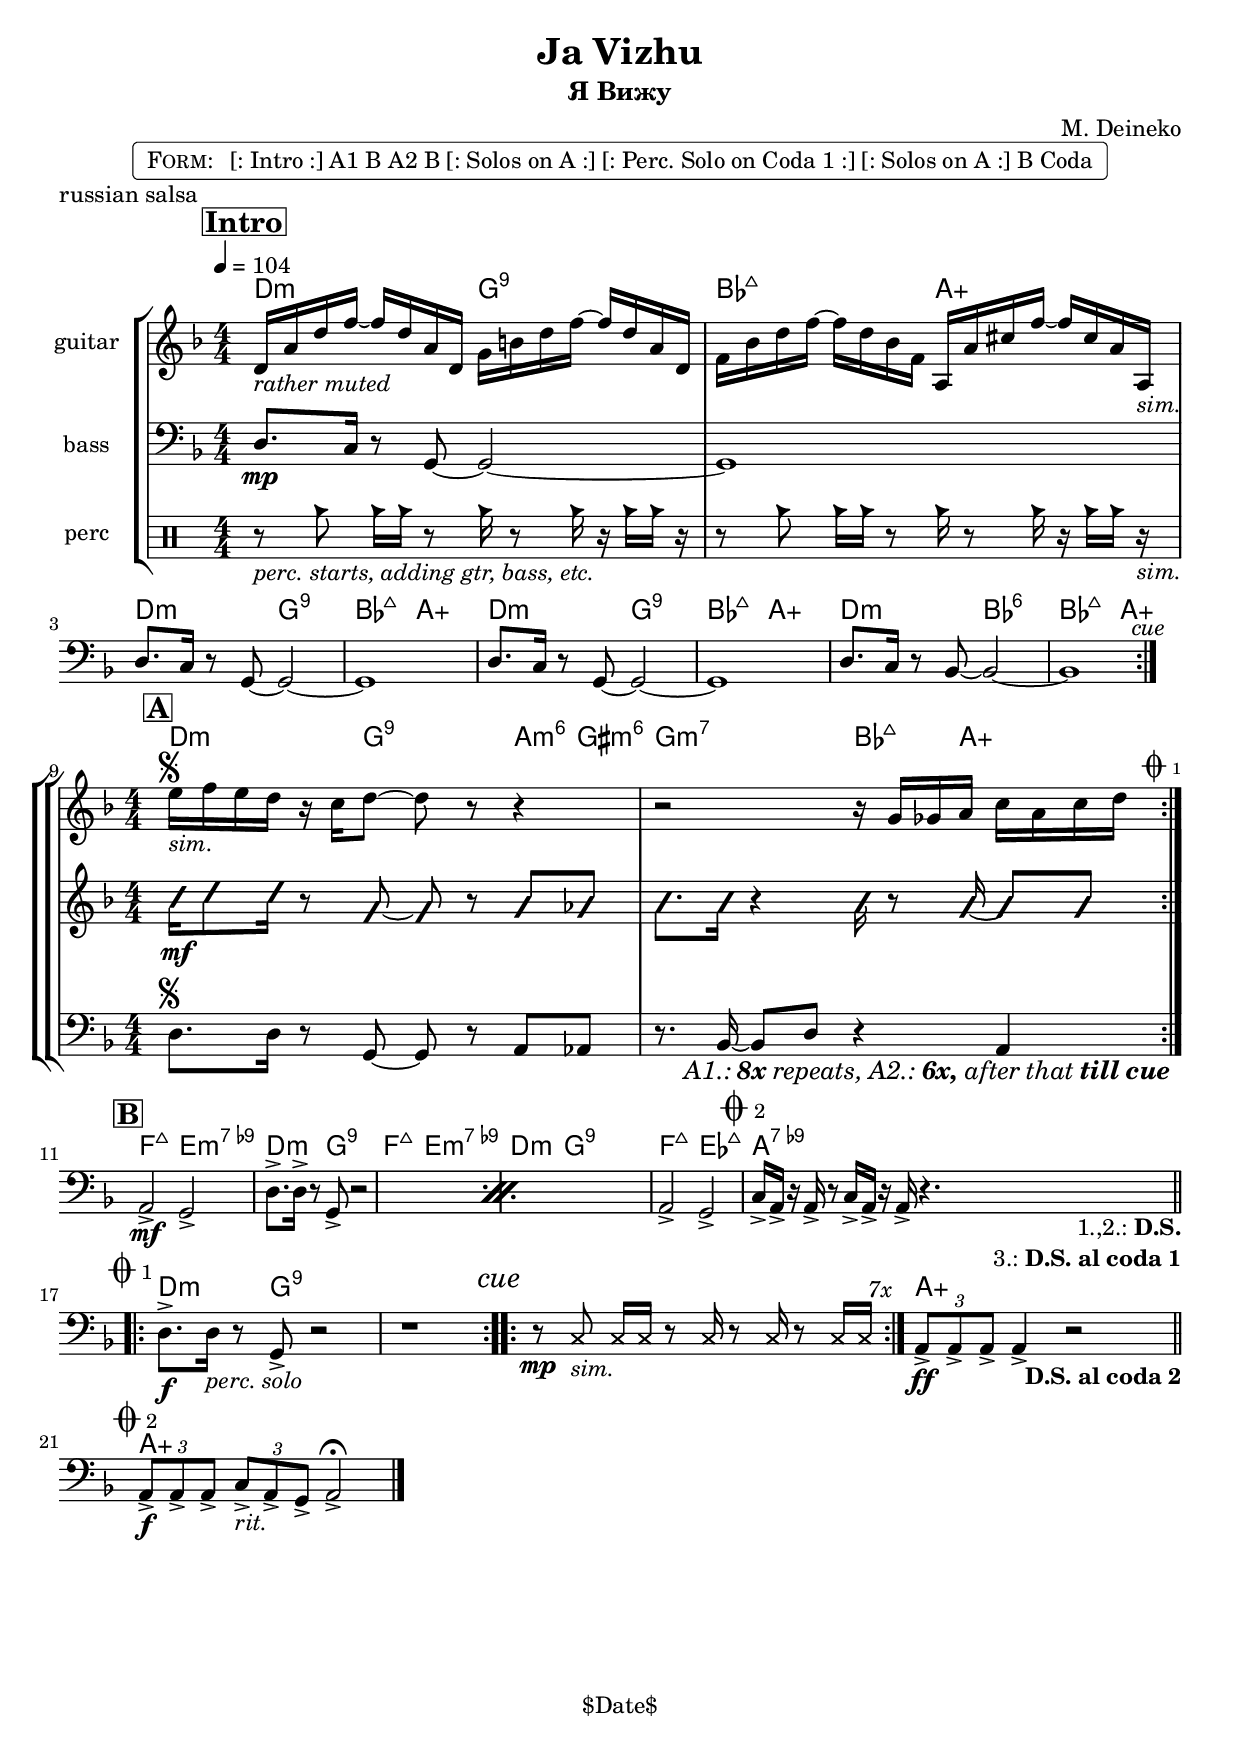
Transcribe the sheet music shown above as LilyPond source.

\version "2.13.46"

%
% $File$
% $Date$
% $Revision$
% $Author$
%

\header {
  title = "Ja Vizhu"
  subtitle = "Я Вижу"
  subsubtitle = ""

  composer = "M. Deineko"
  poet = ""
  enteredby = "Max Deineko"

  %meter = "104 bpm"
  piece = "russian salsa"
  version = "$Revision$"

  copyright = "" % "Transcribed and/or arranged by MaX"
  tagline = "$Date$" % ""
}

harmIn = \chords {
  \set Score.skipBars = ##t
  \set Score.markFormatter = #format-mark-box-letters

  \mark \markup \bold \box "Intro"

  \repeat volta 2 {
    d2:m g:9 | bes:maj a:aug |
    d2:m g:9 | bes:maj a:aug |
    d2:m g:9 | bes:maj a:aug |
    d2:m bes:6 | bes:maj a:aug |
  }

  \break
}

harmRiff = \chords {
  \set Score.skipBars = ##t
  \set Score.markFormatter = #format-mark-box-letters
  \override Staff.TimeSignature #'style = #'()

  \mark \markup \bold \box "A"

  \repeat volta 2 {
      d4:m s8 g8:9 s4 a8:m6 gis:m6 |
      g2:m7 bes8.:maj a16:aug s4 |
  }

  \break

  \mark \markup \bold \box "B"

  \repeat unfold 2 { f2:maj e:m9- d4.:m g8:9 s2 }
  f2:maj es:maj
  \mark \markup { \musicglyph #"scripts.coda"\sub{2} }
  a1:7.9-

  \bar "||:"
  \break

  \mark \markup { \musicglyph #"scripts.coda"\sub{1} }

  \repeat volta 2 { d4.:m g8:9 s2 | s1 \mark \markup \italic{cue} }
  \repeat volta 7 { s1 } a1:aug

  \bar "||"
  \break

  \mark \markup { \musicglyph #"scripts.coda"\sub{2} }
  a1:aug
  \bar "|."
}

melIn = \relative c'' {
  \set Staff.instrumentName = "guitar"
  \set Score.skipBars = ##t
  \set Score.markFormatter = #format-mark-box-letters
  \override Staff.TimeSignature #'style = #'()

  \key d \minor
  \time 4/4
  \clef treble
  \tempo 4 = 104

  d,16_\markup{\italic{rather muted}} a' d f ~ f d a d,
  g b d f ~ f d a d,
  f bes d f ~ f d bes f
  a, a' cis f ~ f cis a a,_\markup{\italic{sim.}} |
}

melRiff = \relative c'' {
  \set Staff.instrumentName = "lead"
  \set Score.skipBars = ##t
  \set Score.markFormatter = #format-mark-box-letters
  \override Staff.TimeSignature #'style = #'()

  \key d \minor
  \clef treble

  \repeat volta 4 {
    e16_\markup{\italic{sim.}}
    ^\markup{\musicglyph #"scripts.segno"}
    f e d r c d8 ~ d8 r r4 |
    r2 r16 g, ges a c a c d
    ^\markup{\hspace #4.0 \large \bold \musicglyph #"scripts.coda"\sub{1} }
    |
  }
}

bassIn = \relative c {
  \set Staff.instrumentName = "bass"
  \set Score.skipBars = ##t
  \set Score.markFormatter = #format-mark-box-letters
  \override Staff.TimeSignature #'style = #'()

  \key d \minor
  \clef bass

  \repeat volta 2 {
    d8.\mp c16 r8 g ~ g2 ~ | g1 |
    d'8. c16 r8 g ~ g2 ~ | g1 |
    d'8. c16 r8 g ~ g2 ~ | g1 |
    d'8. c16 r8 bes ~ bes2 ~ | bes1^\markup{\hspace #7.0 \italic cue} |
  }
}

bassRiff = \relative c {
  \set Staff.instrumentName = "bass"
  \set Score.skipBars = ##t
  \set Score.markFormatter = #format-mark-box-letters
  \override Staff.TimeSignature #'style = #'()

  \key d \minor
  \clef bass

  \repeat volta 2 {
    d8.
    ^\markup{\musicglyph #"scripts.segno"}
    d16 r8 g, ~ g8 r a as |
    r8. bes16 ~ bes8 d r4 a
    _\markup{ \hspace #-30.0 \large \italic { A1.: \bold 8x repeats, A2.: \bold 6x, after that \bold {till cue} } }
    |
  }

  \repeat percent 2 {
    a2->\mf g2-> | d'8.-> d16-> r8 g,-> r2 |
  }
  a2-> g2-> | c16-> a-> r a-> r8 c16-> a-> r a-> r4._\markup{ \hspace #7.0 \right-column { \line { 1.,2.: \bold D.S. } \line { 3.: \bold { D.S. al coda 1 } } } } |

  \repeat volta 2 {
    d8.->  \f d16_\markup{\italic{perc. solo}}
    r8 g,-> r2 | r1
  }
  \override NoteHead #'style = #'cross
  \repeat volta 7 {
    r8\mp c_\markup{\italic{sim.}} c16 c r8 c16 r8 c16 r8 c16 c ^\markup {\hspace #1.0 \italic{7x} } |
  }
  \override NoteHead #'style = #'default
  \times 2/3 { a8\ff-> a-> a-> } a4-> r2
  _\markup \bold { \hspace #-4.0 D.S. al coda 2 }
  |

  \times 2/3 { a8\f-> a-> a-> } \times 2/3 { c8->_\markup{\italic{rit.}} a-> g-> } a2->\fermata |
}

percIn = \drummode {
  \set Staff.instrumentName = "perc"
  \override Staff.TimeSignature #'style = #'()

  r8_\markup \italic{ perc. starts, adding gtr, bass, etc. }
  cb cb16 cb r8 cb16 r8 cb16 r cb16 cb r |
  r8 cb cb16 cb r8 cb16 r8 cb16 r cb16 cb r_\markup{\italic{sim.}} |
}

percRiff = \relative c'' {
  \set Staff.instrumentName = "guitar"
  \set Score.skipBars = ##t
  \set Score.markFormatter = #format-mark-box-letters
  \override Staff.TimeSignature #'style = #'()

  \key d \minor
  %\time 4/4
  \clef treble

  \override NoteHead #'style = #'slash

  \repeat volta 4 {
    c16\mf d8 d16 r8 g,8 ~ g8 r a as |
    bes8. bes16 r4 bes16 r8 a16 ~ a8 a |
  }
}

\markup {
    \fill-line { % This centers the words, which looks nicer
    \hspace #1.0 % gives the fill-line something to work with
    \rounded-box \pad-markup #0.3 {
      \column {
        \line{
          \hspace #0.5
          \smallCaps Form:
          \hspace #1
          [: Intro :]
          A1 B
          A2 B
          [: Solos on A :]
          [: Perc. Solo on Coda 1 :]
          [: Solos on A :]
          B
          Coda
          \hspace #0.5
        }
      }
    }
    \hspace #1.0 % gives the fill-line something to work with
  }
}

\score {
  \transpose c c {
    \new StaffGroup = "intro" <<
      \new ChordNames = "chords" \harmIn
      \new Staff = "guitar" \melIn
      \new Staff = "bass" \bassIn
      \new DrumStaff = "perc" \percIn
    >>
    \new StaffGroup = "riff" <<
      \new ChordNames = "chords" \harmRiff
      \new Staff = "lead" \melRiff
      \new Staff = "guitar" \percRiff
      \new Staff = "bass" \bassRiff
    >>
  }
}

\layout {
  ragged-last = ##t
  \context { \RemoveEmptyStaffContext }
}
